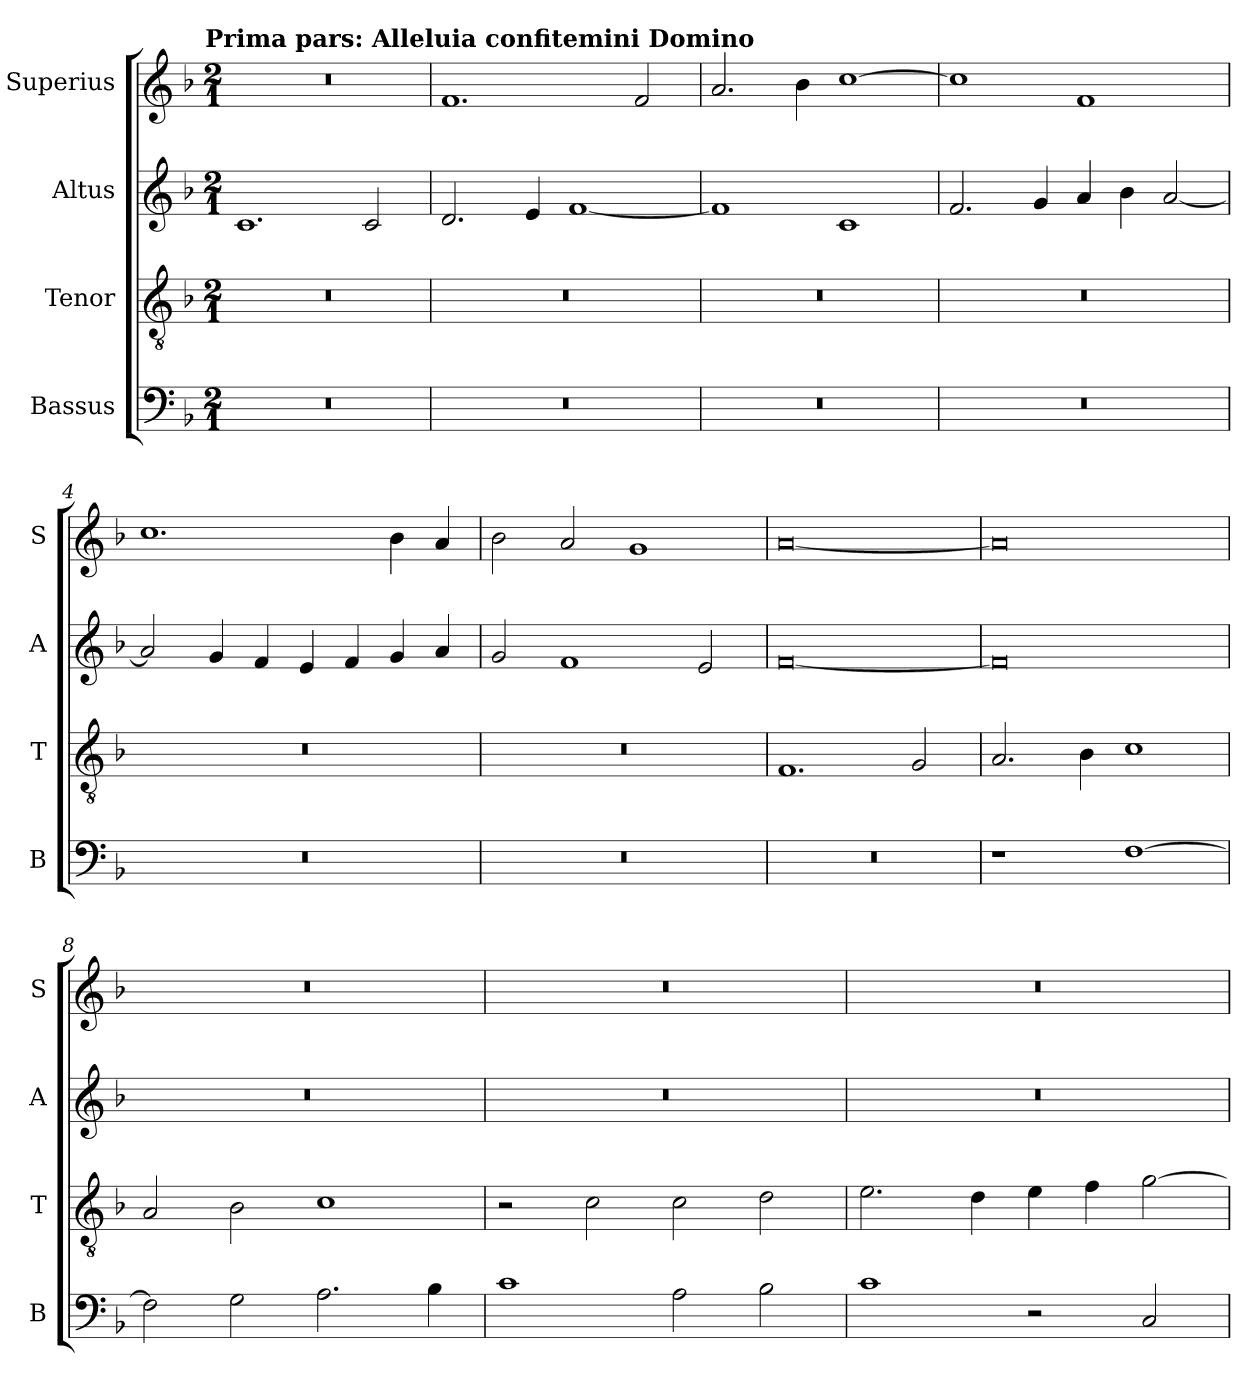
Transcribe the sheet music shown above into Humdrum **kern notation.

**kern	**kern	**kern	**kern
*part4	*part3	*part2	*part1
*staff4	*staff3	*staff2	*staff1
*I"Bassus	*I"Tenor	*I"Altus	*I"Superius
*I'B	*I'T	*I'A	*I'S
*clefF4	*clefGv2	*clefG2	*clefG2
*k[b-]	*k[b-]	*k[b-]	*k[b-]
*F:	*F:	*F:	*F:
!!LO:TX:omd:t=Prima pars&colon; Alleluia confitemini Domino
*M2/1	*M2/1	*M2/1	*M2/1
=	=	=	=
0r	0r	1.c	0r
.	.	2c	.
=1	=1	=1	=1
0r	0r	2.d	1.f
.	.	4e	.
.	.	[1f	.
.	.	.	2f
=2	=2	=2	=2
0r	0r	1f]	2.a
.	.	.	4b-
.	.	1c	[1cc
=3	=3	=3	=3
0r	0r	2.f	1cc]
.	.	4g	.
.	.	4a	1f
.	.	4b-	.
.	.	[2a	.
=4	=4	=4	=4
0r	0r	2a]	1.cc
.	.	4g	.
.	.	4f	.
.	.	4e	.
.	.	4f	.
.	.	4g	4b-
.	.	4a	4a
=5	=5	=5	=5
0r	0r	2g	2b-
.	.	1f	2a
.	.	.	1g
.	.	2e	.
=6	=6	=6	=6
0r	1.F	[0f	[0a
.	2G	.	.
=7	=7	=7	=7
1r	2.A	0f]	0a]
.	4B-	.	.
[1F	1c	.	.
=8	=8	=8	=8
2F]	2A	0r	0r
2G	2B-	.	.
2.A	1c	.	.
4B-	.	.	.
=9	=9	=9	=9
1c	2r	0r	0r
.	2c	.	.
2A	2c	.	.
2B-	2d	.	.
=10	=10	=10	=10
1c	2.e	0r	0r
.	4d	.	.
2r	4e	.	.
.	4f	.	.
2C	[2g	.	.
=	=	=	=
*-	*-	*-	*-
